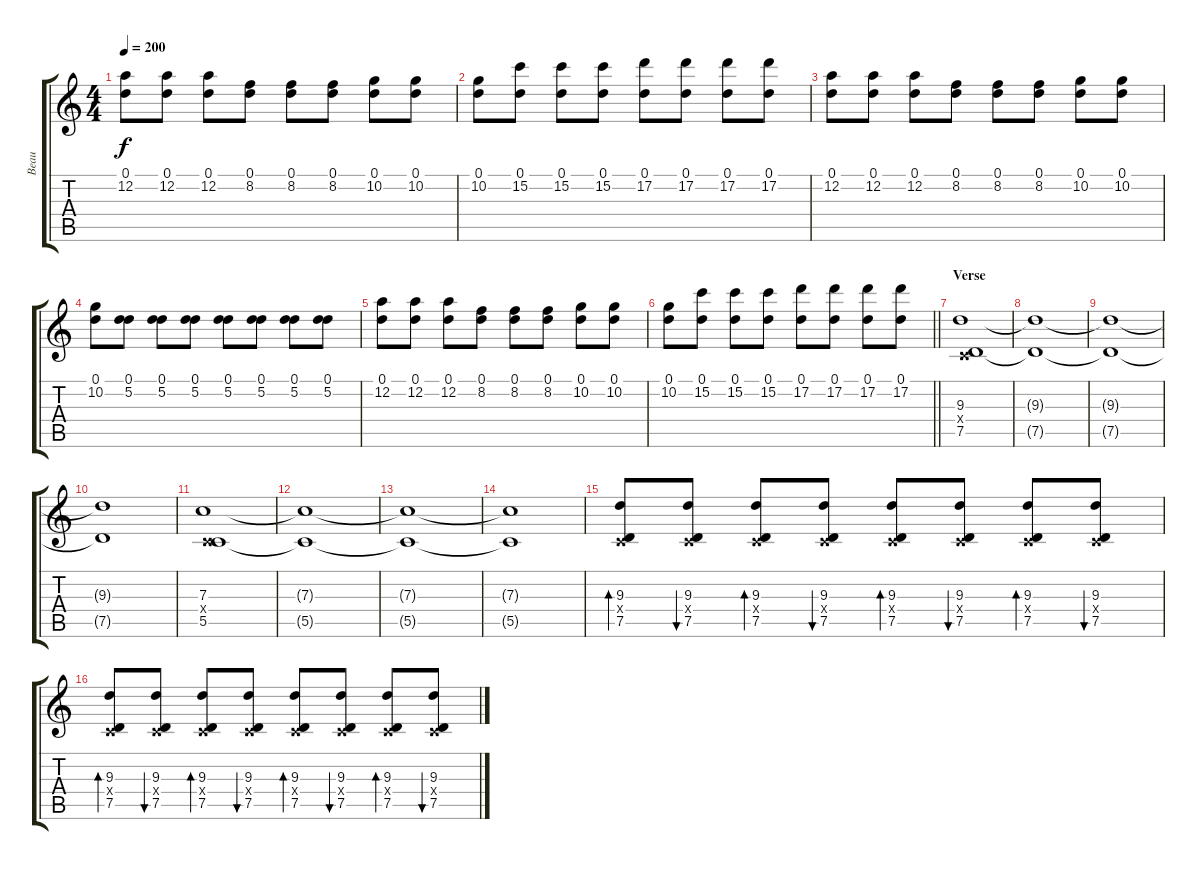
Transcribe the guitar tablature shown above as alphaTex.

\track ("Beau" "Beau") {instrument distortionguitar}
\staff {score tabs}
\tuning (D4 A3 F3 C3 G2 C2) {hide}
\ts (4 4)
\tempo 200
\clef g2
\ks c
(0.1 12.2).8{dy f} (0.1 12.2).8 (0.1 12.2).8 (0.1 8.2).8 (0.1 8.2).8 (0.1 8.2).8 (0.1 10.2).8 (0.1 10.2).8 |
(0.1 10.2).8 (0.1 15.2).8 (0.1 15.2).8 (0.1 15.2).8 (0.1 17.2).8 (0.1 17.2).8 (0.1 17.2).8 (0.1 17.2).8 |
(0.1 12.2).8 (0.1 12.2).8 (0.1 12.2).8 (0.1 8.2).8 (0.1 8.2).8 (0.1 8.2).8 (0.1 10.2).8 (0.1 10.2).8 |
(0.1 10.2).8 (0.1 5.2).8 (0.1 5.2).8 (0.1 5.2).8 (0.1 5.2).8 (0.1 5.2).8 (0.1 5.2).8 (0.1 5.2).8 |
(0.1 12.2).8 (0.1 12.2).8 (0.1 12.2).8 (0.1 8.2).8 (0.1 8.2).8 (0.1 8.2).8 (0.1 10.2).8 (0.1 10.2).8 |
\barLineRight lightlight
(0.1 10.2).8 (0.1 15.2).8 (0.1 15.2).8 (0.1 15.2).8 (0.1 17.2).8 (0.1 17.2).8 (0.1 17.2).8 (0.1 17.2).8 |
\section ("" "Verse")
(9.3 0.4{x} 7.5).1 |
(9.3{t} 7.5{t}).1 |
(9.3{t} 7.5{t}).1 |
(9.3{t} 7.5{t}).1 |
(7.3 0.4{x} 5.5).1 |
(7.3{t} 5.5{t}).1 |
(7.3{t} 5.5{t}).1 |
(7.3{t} 5.5{t}).1 |
(9.3 0.4{x} 7.5).8{bd 60} (9.3 0.4{x} 7.5).8{bu 60} (9.3 0.4{x} 7.5).8{bd 60} (9.3 0.4{x} 7.5).8{bu 60} (9.3 0.4{x} 7.5).8{bd 60} (9.3 0.4{x} 7.5).8{bu 60} (9.3 0.4{x} 7.5).8{bd 60} (9.3 0.4{x} 7.5).8{bu 60} |
(9.3 0.4{x} 7.5).8{bd 60} (9.3 0.4{x} 7.5).8{bu 60} (9.3 0.4{x} 7.5).8{bd 60} (9.3 0.4{x} 7.5).8{bu 60} (9.3 0.4{x} 7.5).8{bd 60} (9.3 0.4{x} 7.5).8{bu 60} (9.3 0.4{x} 7.5).8{bd 60} (9.3 0.4{x} 7.5).8{bu 60}
